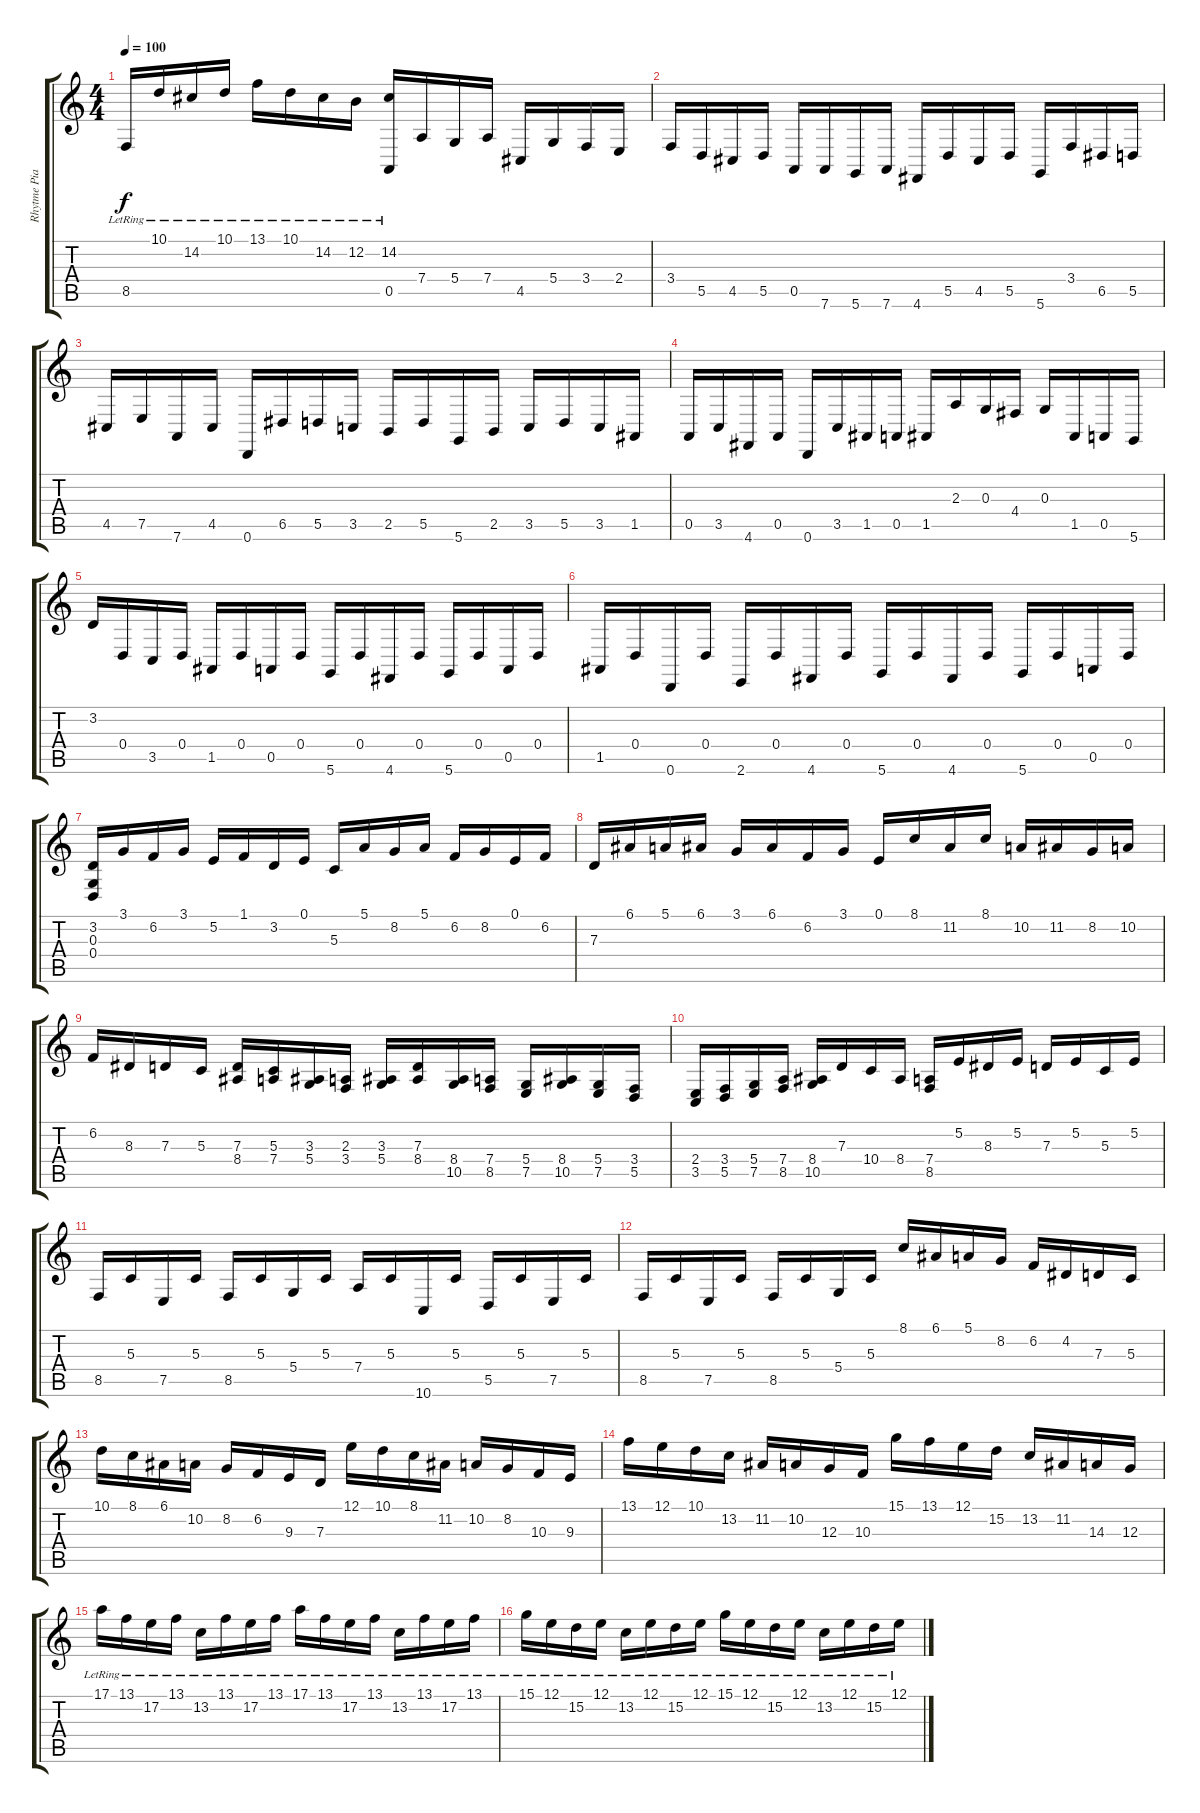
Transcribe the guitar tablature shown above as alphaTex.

\track ("Rhytme Piano" "Rhytme Pia") {instrument acousticgrandpiano}
\staff {score tabs}
\tuning (E4 B3 G3 D3 A2 D2) {hide}
\ts (4 4)
\tempo 100
\clef g2
\ks c
8.5{lr}.16{dy f} 10.1{lr}.16 14.2{lr}.16 10.1{lr}.16 13.1{lr}.16 10.1{lr}.16 14.2{lr}.16 12.2{lr}.16 (14.2{lr} 0.5{lr}).16 7.4.16 5.4.16 7.4.16 4.5.16 5.4.16 3.4.16 2.4.16 |
3.4.16 5.5.16 4.5.16 5.5.16 0.5.16 7.6.16 5.6.16 7.6.16 4.6.16 5.5.16 4.5.16 5.5.16 5.6.16 3.4.16 6.5.16 5.5.16 |
4.5.16 7.5.16 7.6.16 4.5.16 0.6.16 6.5.16 5.5.16 3.5.16 2.5.16 5.5.16 5.6.16 2.5.16 3.5.16 5.5.16 3.5.16 1.5.16 |
0.5.16 3.5.16 4.6.16 0.5.16 0.6.16 3.5.16 1.5.16 0.5.16 1.5.16 2.3.16 0.3.16 4.4.16 0.3.16 1.5.16 0.5.16 5.6.16 |
3.2.16 0.4.16 3.5.16 0.4.16 1.5.16 0.4.16 0.5.16 0.4.16 5.6.16 0.4.16 4.6.16 0.4.16 5.6.16 0.4.16 0.5.16 0.4.16 |
1.5.16 0.4.16 0.6.16 0.4.16 2.6.16 0.4.16 4.6.16 0.4.16 5.6.16 0.4.16 4.6.16 0.4.16 5.6.16 0.4.16 0.5.16 0.4.16 |
(3.2 0.3 0.4).16 3.1.16 6.2.16 3.1.16 5.2.16 1.1.16 3.2.16 0.1.16 5.3.16 5.1.16 8.2.16 5.1.16 6.2.16 8.2.16 0.1.16 6.2.16 |
7.3.16 6.1.16 5.1.16 6.1.16 3.1.16 6.1.16 6.2.16 3.1.16 0.1.16 8.1.16 11.2.16 8.1.16 10.2.16 11.2.16 8.2.16 10.2.16 |
6.2.16 8.3.16 7.3.16 5.3.16 (7.3 8.4).16 (5.3 7.4).16 (3.3 5.4).16 (2.3 3.4).16 (3.3 5.4).16 (7.3 8.4).16 (8.4 10.5).16 (7.4 8.5).16 (5.4 7.5).16 (8.4 10.5).16 (5.4 7.5).16 (3.4 5.5).16 |
(2.4 3.5).16 (3.4 5.5).16 (5.4 7.5).16 (7.4 8.5).16 (8.4 10.5).16 7.3.16 10.4.16 8.4.16 (7.4 8.5).16 5.2.16 8.3.16 5.2.16 7.3.16 5.2.16 5.3.16 5.2.16 |
8.5.16 5.3.16 7.5.16 5.3.16 8.5.16 5.3.16 5.4.16 5.3.16 7.4.16 5.3.16 10.6.16 5.3.16 5.5.16 5.3.16 7.5.16 5.3.16 |
8.5.16 5.3.16 7.5.16 5.3.16 8.5.16 5.3.16 5.4.16 5.3.16 8.1.16 6.1.16 5.1.16 8.2.16 6.2.16 4.2.16 7.3.16 5.3.16 |
10.1.16 8.1.16 6.1.16 10.2.16 8.2.16 6.2.16 9.3.16 7.3.16 12.1.16 10.1.16 8.1.16 11.2.16 10.2.16 8.2.16 10.3.16 9.3.16 |
13.1.16 12.1.16 10.1.16 13.2.16 11.2.16 10.2.16 12.3.16 10.3.16 15.1.16 13.1.16 12.1.16 15.2.16 13.2.16 11.2.16 14.3.16 12.3.16 |
17.1{lr}.16 13.1{lr}.16 17.2{lr}.16 13.1{lr}.16 13.2{lr}.16 13.1{lr}.16 17.2{lr}.16 13.1{lr}.16 17.1{lr}.16 13.1{lr}.16 17.2{lr}.16 13.1{lr}.16 13.2{lr}.16 13.1{lr}.16 17.2{lr}.16 13.1{lr}.16 |
15.1{lr}.16 12.1{lr}.16 15.2{lr}.16 12.1{lr}.16 13.2{lr}.16 12.1{lr}.16 15.2{lr}.16 12.1{lr}.16 15.1{lr}.16 12.1{lr}.16 15.2{lr}.16 12.1{lr}.16 13.2{lr}.16 12.1{lr}.16 15.2{lr}.16 12.1{lr}.16
